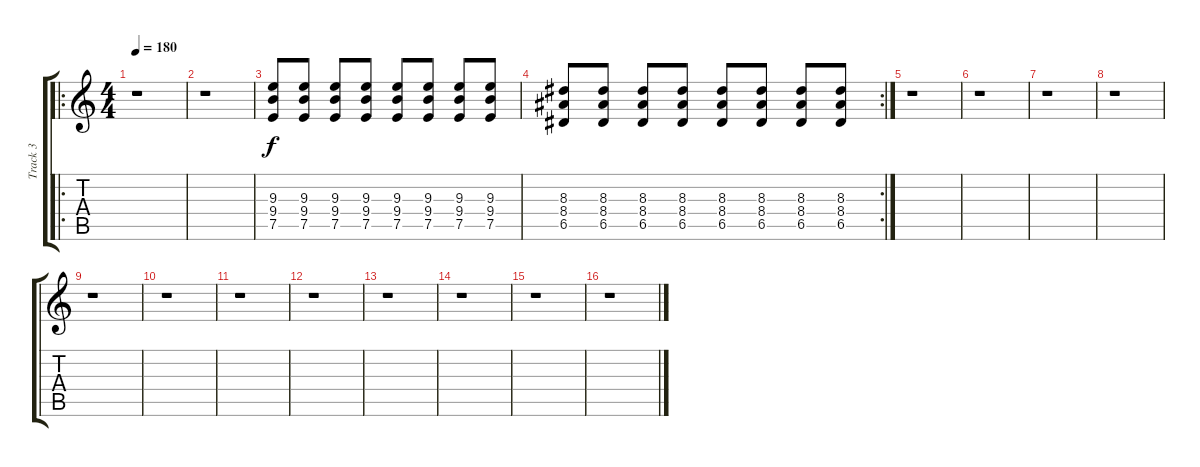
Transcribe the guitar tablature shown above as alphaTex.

\track ("Track 3" "Track 3") {instrument overdrivenguitar}
\staff {score tabs}
\tuning (E4 B3 G3 D3 A2 E2) {hide}
\ro
\ts (4 4)
\tempo 180
\clef g2
\ks c
r.1{dy f} |
r.1 |
(9.3 9.4 7.5).8 (9.3 9.4 7.5).8 (9.3 9.4 7.5).8 (9.3 9.4 7.5).8 (9.3 9.4 7.5).8 (9.3 9.4 7.5).8 (9.3 9.4 7.5).8 (9.3 9.4 7.5).8 |
\rc 2
(8.3 8.4 6.5).8 (8.3 8.4 6.5).8 (8.3 8.4 6.5).8 (8.3 8.4 6.5).8 (8.3 8.4 6.5).8 (8.3 8.4 6.5).8 (8.3 8.4 6.5).8 (8.3 8.4 6.5).8 |
r.1 |
r.1 |
r.1 |
r.1 |
r.1 |
r.1 |
r.1 |
r.1 |
r.1 |
r.1 |
r.1 |
r.1
